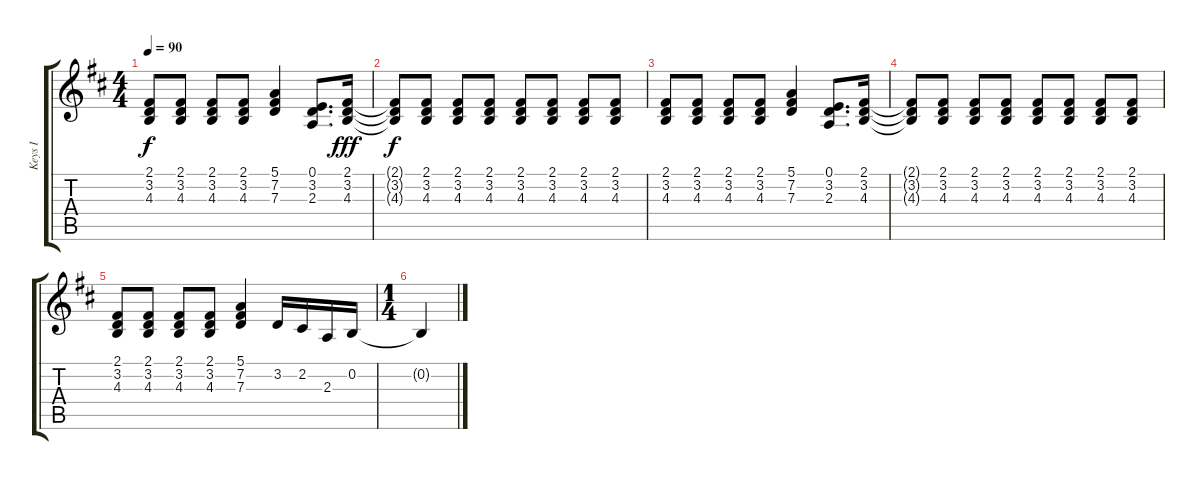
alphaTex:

\track ("Keys I" "Keys I") {instrument lead2sawtooth}
\staff {score tabs}
\tuning (E4 B3 G3 D3 A2 E2) {hide}
\ts (4 4)
\tempo 90
\clef g2
\ks bminor
(2.1 3.2 4.3).8{dy f} (2.1 3.2 4.3).8 (2.1 3.2 4.3).8 (2.1 3.2 4.3).8 (5.1 7.2 7.3).4 (0.1 3.2 2.3).8{d} (2.1 3.2 4.3).16{dy fff} |
(2.1{t} 3.2{t} 4.3{t}).8{dy f} (2.1 3.2 4.3).8 (2.1 3.2 4.3).8 (2.1 3.2 4.3).8 (2.1 3.2 4.3).8 (2.1 3.2 4.3).8 (2.1 3.2 4.3).8 (2.1 3.2 4.3).8 |
(2.1 3.2 4.3).8 (2.1 3.2 4.3).8 (2.1 3.2 4.3).8 (2.1 3.2 4.3).8 (5.1 7.2 7.3).4 (0.1 3.2 2.3).8{d} (2.1 3.2 4.3).16 |
(2.1{t} 3.2{t} 4.3{t}).8 (2.1 3.2 4.3).8 (2.1 3.2 4.3).8 (2.1 3.2 4.3).8 (2.1 3.2 4.3).8 (2.1 3.2 4.3).8 (2.1 3.2 4.3).8 (2.1 3.2 4.3).8 |
(2.1 3.2 4.3).8 (2.1 3.2 4.3).8 (2.1 3.2 4.3).8 (2.1 3.2 4.3).8 (5.1 7.2 7.3).4 3.2.16 2.2.16 2.3.16 0.2.16 |
\ts (1 4)
0.2{t}.4
